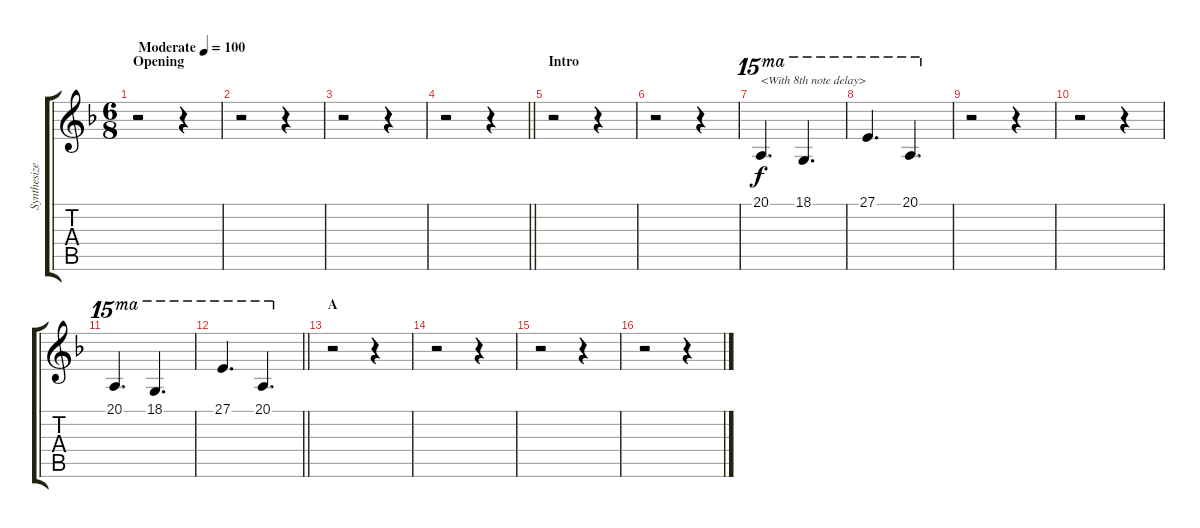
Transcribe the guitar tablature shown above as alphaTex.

\track ("Synthesizer" "Synthesize") {instrument lead2sawtooth}
\staff {score tabs}
\tuning (Db4 Ab3 E3 B2 Gb2 B1) {hide}
\ts (6 8)
\section ("" "Opening")
\tempo (100 "Moderate")
\clef g2
\ks f
r.2{dy f instrument lead2sawtooth} r.4 |
r.2 r.4 |
r.2 r.4 |
\barLineRight lightlight
r.2 r.4 |
\section ("" "Intro")
r.2 r.4 |
r.2 r.4 |
20.1.4{d ot 15ma txt "<With 8th note delay>"} 18.1.4{d ot 15ma} |
27.1.4{d ot 15ma} 20.1.4{d ot 15ma} |
r.2 r.4 |
r.2 r.4 |
20.1.4{d ot 15ma} 18.1.4{d ot 15ma} |
\barLineRight lightlight
27.1.4{d ot 15ma} 20.1.4{d ot 15ma} |
\section ("" "A")
r.2 r.4 |
r.2 r.4 |
r.2 r.4 |
r.2 r.4
